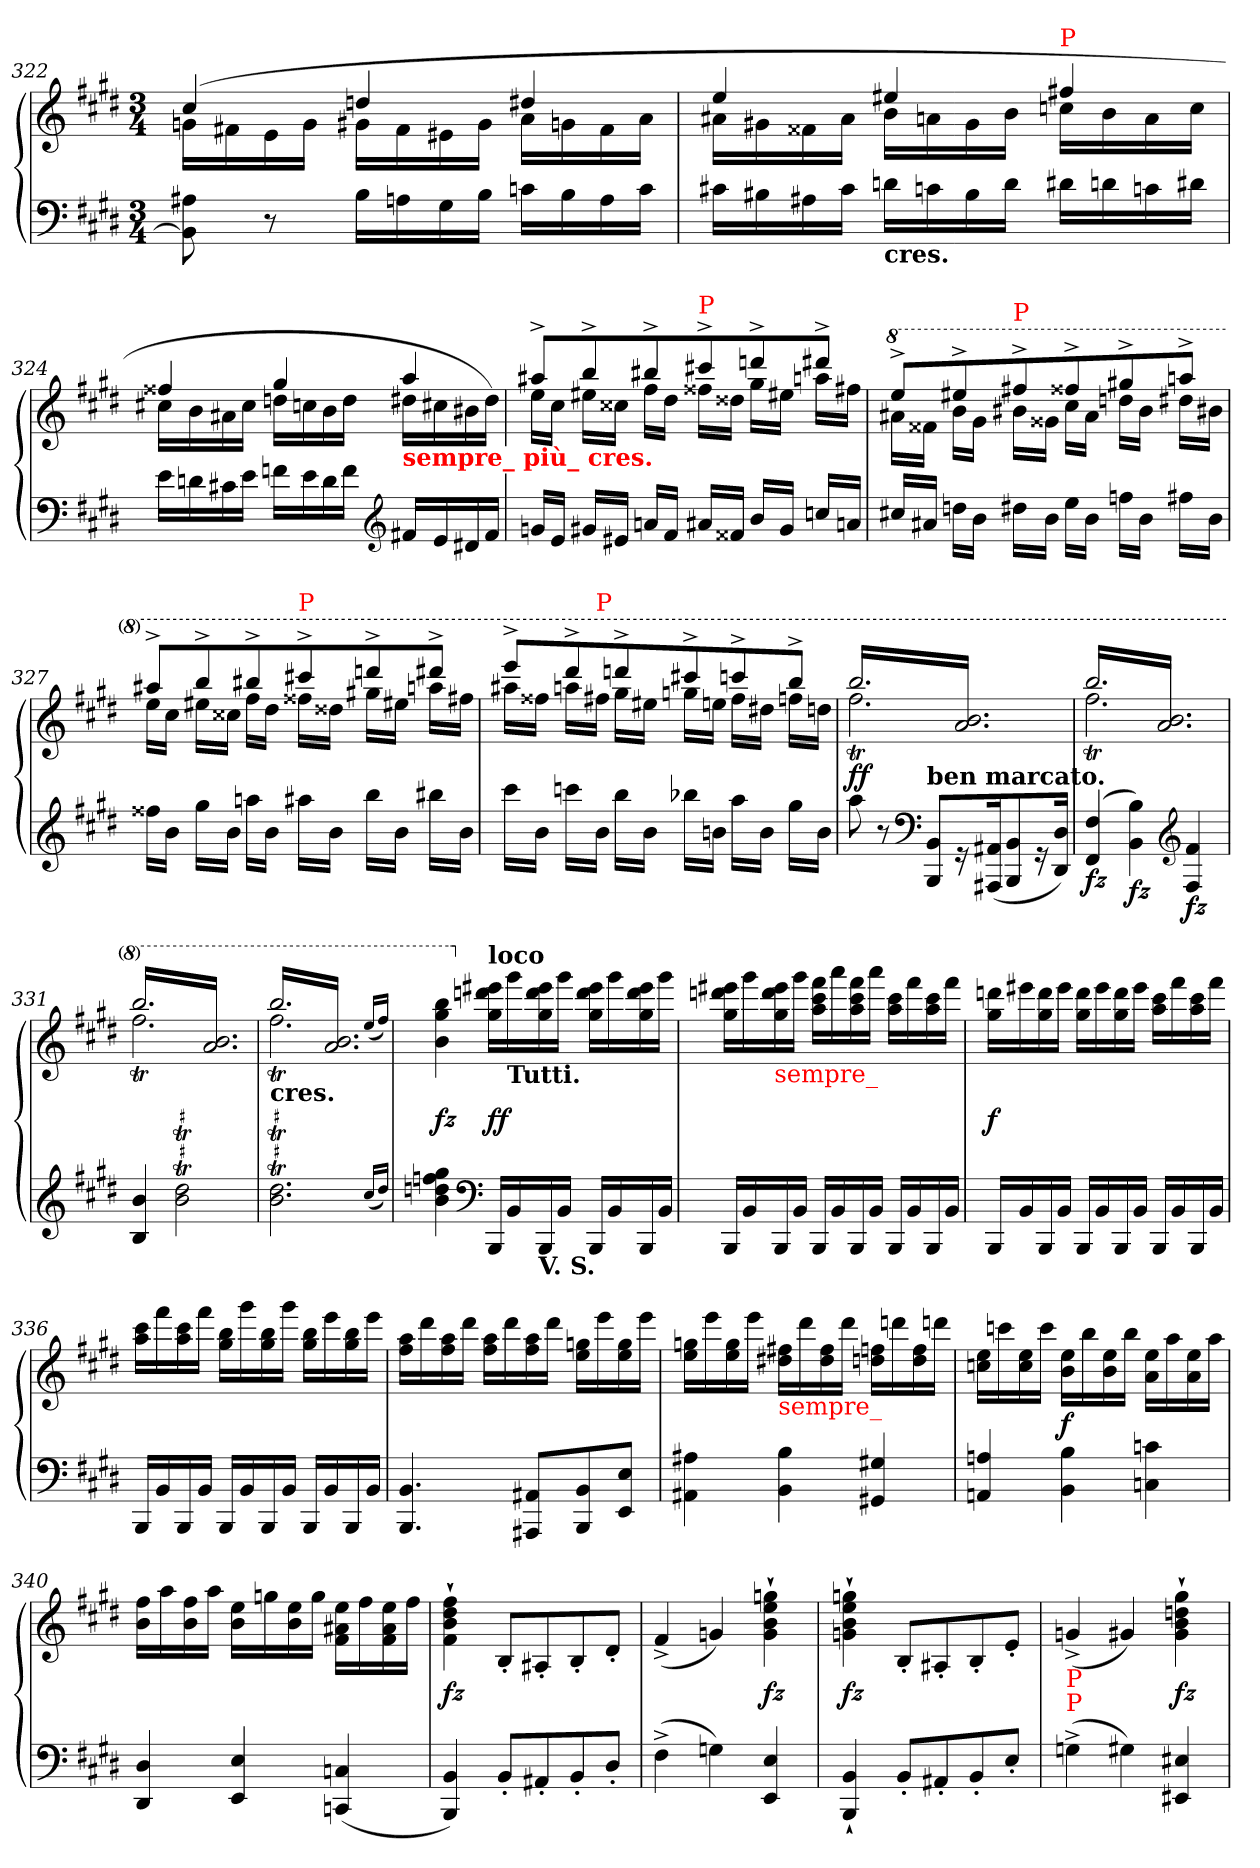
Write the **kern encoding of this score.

**kern	**kern	**dynam
*part1	*part1	*part1
*staff2	*staff1	*staff1/2
*clefF4	*clefG2	*
*k[f#c#g#d#]	*k[f#c#g#d#]	*
*M3/4	*M3/4	*
=322	=322	=322
*	*^	*
8A#X 8BB]	(>4cc#	16gnLL	.
.	.	16f#X	.
8r	.	16e	.
.	.	16gJJ	.
16BLL	4ddn	16g#XLL	.
16An	.	16f#	.
16G#	.	16e#X	.
16BJJ	.	16g#JJ	.
16cnLL	4dd#X	16aLL	.
16B	.	16gn	.
16A	.	16f#	.
16cJJ	.	16aJJ	.
=323	=323	=323	=323
16c#XLL	4ee	16a#XLL	.
16B#X	.	16g#X	.
16A#X	.	16f##X	.
16c#JJ	.	16a#JJ	.
!LO:TX:b:B:t=cres.	!	!	!
16dnLL	4ee#X	16bLL	.
16cn	.	16an	.
16B#	.	16g#	.
16dJJ	.	16bJJ	.
!	!LO:TX:a:color=red:t=P	!	!
16d#XLL	4ff#X	16ccnLL	.
16dn	.	16b	.
16cn	.	16a	.
16d#XJJ	.	16ccJJ	.
=324	=324	=324	=324
16eLL	4ff##X	16cc#XLL	.
16dn	.	16b	.
16c#X	.	16a#X	.
16eJJ	.	16cc#JJ	.
16fnLL	4gg#	16ddnLL	.
16e	.	16ccn	.
16d	.	16b	.
16fJJ	.	16ddJJ	.
*clefG2	*	*	*
!	!LO:TX:b:B:color=red:t=sempre_ più_ cres.	!	!
16f#XLL	4aa	16dd#XLL	.
16e	.	16cc#X	.
16d#X	.	16b#X	.
16f#JJ	.	16dd#JJ)	.
=325	=325	=325	=325
16gnLL	8aa#X^>L	16eeLL	.
16eJJ	.	16cc#JJ	.
16g#XLL	8bb^>	16ee#XLL	.
16e#XJJ	.	16cc##XJJ	.
16anLL	8bb#X^>	16ff#LL	.
16f#JJ	.	16dd#JJ	.
!	!LO:TX:a:color=red:t=P	!	!
16a#XLL	8ccc#X^>	16ff##XLL	.
16f##XJJ	.	16dd##XJJ	.
16bLL	8dddn^>	16gg#LL	.
16g#JJ	.	16ee#XJJ	.
16ccn/LL	8ddd#X^>J	16aanLL	.
16anJJ	.	16ff#XJJ	.
=326	=326	=326	=326
*	*8va	*	*
16cc#X/LL	8eee^>L	16aa#XLL	.
16a#XJJ	.	16ff##XJJ	.
16ddnLL	8eee#X^>	16bbLL	.
16bJJ	.	16gg#JJ	.
!	!LO:TX:a:color=red:t=P	!	!
16dd#XLL	8fff#X^>	16bb#XLL	.
16bJJ	.	16gg##XJJ	.
16eeLL	8fff##X^>	16ccc#LL	.
16bJJ	.	16aa#JJ	.
16ffnLL	8ggg#X^>	16dddnLL	.
16bJJ	.	16bb#JJ	.
16ff#XLL	8aaan^>J	16ddd#XLL	.
16bJJ	.	16bb#XJJ	.
=327	=327	=327	=327
16ff##XLL	8aaa#X^>L	16eeeLL	.
16bJJ	.	16ccc#JJ	.
16gg#LL	8bbb^>	16eee#XLL	.
16bJJ	.	16ccc##XJJ	.
16aanLL	8bbb#X^>	16fff#LL	.
16bJJ	.	16ddd#JJ	.
!	!LO:TX:a:color=red:t=P	!	!
16aa#XLL	8cccc#X^>	16fff##XLL	.
16bJJ	.	16ddd##XJJ	.
16bbLL	8ddddn^>	16ggg#XLL	.
16bJJ	.	16eee#XJJ	.
16bb#XLL	8dddd#X^>J	16aaanLL	.
16bJJ	.	16fff#XJJ	.
=328	=328	=328	=328
16ccc#LL	8eeee^>L	16aaa#XLL	.
16bJJ	.	16fff##XJJ	.
16cccnLL	8dddd#^>	16aaanLL	.
!	!	!LO:TX:a:color=red:t=P	!
16bJJ	.	16fff#XJJ	.
16bbLL	8ddddn^>	16ggg#LL	.
16bJJ	.	16eee#XJJ	.
16bb-XLL	8cccc#X^>	16gggnLL	.
16bnJJ	.	16eeenJJ	.
16aaLL	8ccccn^>	16fff#LL	.
16bJJ	.	16ddd#XJJ	.
16gg#LL	8bbb^>J	16fffnLL	.
16bJJ	.	16dddnJJ	.
=329	=329	=329	=329
!	!LO:TX:a:color=red:t=P	!	!
*	*tremolo	*	*
8aa	16bbbLL	2.fff#T<	ff
.	16bb 16aa	.	.
8r	16bbb	.	.
.	16bb 16aa	.	.
*clefF4	*	*	*
!LO:TX:a:B:t=ben marcato.	!	!	!
8BB 8BBBL	16bbb	.	.
.	16bb 16aa	.	.
16r	16bbb	.	.
(<16AA#X 16AAA#Xk	16bb 16aa	.	.
8BB 8BBB	16bbb	.	.
.	16bb 16aa	.	.
16r	16bbb	.	.
16D# 16DD#Jk)	16bb 16aaJJ	.	.
=330	=330	=330	=330
!	!	!	!LO:DY:b=2
(>4F# 4FF#	16bbbLL	2.fff#T<	fz
.	16bb 16aa	.	.
.	16bbb	.	.
.	16bb 16aa	.	.
!	!	!	!LO:DY:b=2
4B 4BB)	16bbb	.	fz
.	16bb 16aa	.	.
.	16bbb	.	.
.	16bb 16aa	.	.
*clefG2	*	*	*
!	!	!	!LO:DY:b=2
4f# 4F#	16bbb	.	fz
.	16bb 16aa	.	.
.	16bbb	.	.
.	16bb 16aaJJ	.	.
=331	=331	=331	=331
4b 4B	16bbbLL	2.fff#T<	.
.	16bb 16aa	.	.
.	16bbb	.	.
.	16bb 16aa	.	.
2dd#T< 2bT<	16bbb	.	.
.	16bb 16aa	.	.
.	16bbb	.	.
.	16bb 16aa	.	.
.	16bbb	.	.
.	16bb 16aa	.	.
.	16bbb	.	.
.	16bb 16aaJJ	.	.
=332	=332	=332	=332
!	!LO:TX:c:B:t=cres.	!	!
2.dd#T< 2.bT<	16bbbLL	2.fff#T<	.
.	16bb 16aa	.	.
.	16bbb	.	.
.	16bb 16aa	.	.
.	16bbb	.	.
.	16bb 16aa	.	.
.	16bbb	.	.
.	16bb 16aa	.	.
.	16bbb	.	.
.	16bb 16aa	.	.
.	16bbb	.	.
.	16bb 16aaJJ	.	.
*	*Xtremolo	*	*
*	*v	*v	*
(<16qqcc#LL	(<16qqeeeLL	.
16qqdd#JJ)	16qqfff#JJ)	.
=333	=333	=333
4gg# 4ffn 4ddn 4b	4bbb 4ggg# 4bb	fz
.	.	.
.	.	.
.	.	.
*clefF4	*	*
*	*X8va	*
!	!LO:TX:a:B:t=loco	!
16BBB!LL	16eee#X!\ 16dddn!\ 16gg#!\LL	ff
!	!LO:TX:b:B:t=Tutti.	!
16BB!	16ggg#!\	.
!LO:TX:b:B:t=V. S.	!	!
16BBB!	16eee#!\ 16ddd!\ 16gg#!\	.
16BB!JJ	16ggg#!\JJ	.
16BBB!LL	16eee#!\ 16ddd!\ 16gg#!\LL	.
16BB!	16ggg#!\	.
16BBB!	16eee#!\ 16ddd!\ 16gg#!\	.
16BB!JJ	16ggg#!\JJ	.
=334	=334	=334
16BBB!LL	16eee#X!\ 16dddn!\ 16gg#!\LL	.
16BB!	16ggg#!\	.
!	!LO:TX:b:color=red:t=sempre_	!
16BBB!	16eee#!\ 16ddd!\ 16gg#!\	.
16BB!JJ	16ggg#!\JJ	.
16BBB!LL	16fff#!\ 16ccc#!\ 16aa!\LL	.
16BB!	16aaa!\	.
16BBB!	16fff#!\ 16ccc#!\ 16aa!\	.
16BB!JJ	16aaa!\JJ	.
16BBB!LL	16ccc#!\ 16aa!\LL	.
16BB!	16fff#!\	.
16BBB!	16ccc#!\ 16aa!\	.
16BB!JJ	16fff#!\JJ	.
=335	=335	=335
16BBB!LL	16dddn!\ 16gg#!\LL	f
16BB!	16eee#X!\	.
16BBB!	16ddd!\ 16gg#!\	.
16BB!JJ	16eee#!\JJ	.
16BBB!LL	16ddd!\ 16gg#!\LL	.
16BB!	16eee#!\	.
16BBB!	16ddd!\ 16gg#!\	.
16BB!JJ	16eee#!\JJ	.
16BBB!LL	16ccc#!\ 16aa!\LL	.
16BB!	16fff#!\	.
16BBB!	16ccc#!\ 16aa!\	.
16BB!JJ	16fff#!\JJ	.
=336	=336	=336
16BBB!LL	16ccc#!\ 16aa!\LL	.
16BB!	16fff#!\	.
16BBB!	16ccc#!\ 16aa!\	.
16BB!JJ	16fff#!\JJ	.
16BBB!LL	16bb!\ 16gg#!\LL	.
16BB!	16ggg#!\	.
16BBB!	16bb!\ 16gg#!\	.
16BB!JJ	16ggg#!\JJ	.
16BBB!LL	16bb!\ 16gg#!\LL	.
16BB!	16eee!\	.
16BBB!	16bb!\ 16gg#!\	.
16BB!JJ	16eee!\JJ	.
=337	=337	=337
4.BB! 4.BBB!	16aa!\ 16ff#!\LL	.
.	16ddd#!\	.
.	16aa!\ 16ff#!\	.
.	16ddd#!\JJ	.
.	16aa!\ 16ff#!\LL	.
.	16ddd#!\	.
8AA#X! 8AAA#X!L	16aa!\ 16ff#!\	.
.	16ddd#!\JJ	.
8BB! 8BBB!	16ggn!\ 16ee!\LL	.
.	16eee!\	.
8E! 8EE!J	16gg!\ 16ee!\	.
.	16eee!\JJ	.
=338	=338	=338
4A#X! 4AA#X!	16ggn!\ 16ee!\LL	.
.	16eee!\	.
.	16gg!\ 16ee!\	.
.	16eee!\JJ	.
!	!LO:TX:b:color=red:t=sempre_	!
4B! 4BB!	16ff#X!\ 16dd#X!\LL	.
.	16ddd#!	.
.	16ff#! 16dd#!	.
.	16ddd#!JJ	.
4G#X!/ 4GG#X!/	16ffn!\ 16ddn!\LL	.
.	16dddn!	.
.	16ff! 16dd!	.
.	16dddn!JJ	.
=339	=339	=339
4An!/ 4AAn!/	16ee!\ 16ccn!\LL	.
.	16cccn!\	.
.	16ee!\ 16cc!\	.
.	16ccc!\JJ	.
4B! 4BB!	16ee!\ 16b!\LL	f
.	16bb!\	.
.	16ee!\ 16b!\	.
.	16bb!\JJ	.
4cn! 4Cn!	16ee!\ 16a!\LL	.
.	16aa!\	.
.	16ee!\ 16a!\	.
.	16aa!\JJ	.
=340	=340	=340
4D#! 4DD#!	16ff#!\ 16b!\LL	.
.	16aa!\	.
.	16ff#!\ 16b!\	.
.	16aa!\JJ	.
4E! 4EE!	16ee!\ 16b!\LL	.
.	16ggn!\	.
.	16ee!\ 16b!\	.
.	16gg!\JJ	.
(<4Cn! 4CCn!	16ee!\ 16a#X!\ 16f#!\LL	.
.	16ff#!\	.
.	16ee!\ 16a#!\ 16f#!\	.
.	16ff#!\JJ	.
=341	=341	=341
4BB! 4BBB!)	4ff#!` 4dd#!` 4b!` 4f#!`	fz
8BB'!L	8B'!L	.
8AA#X'!	8A#X'!	.
8BB'!	8B'!	.
8D#'!J	8d#'!J	.
=342	=342	=342
(>4F#^>!	(<4f#^<!	.
4Gn!)	4gn!)	.
4E! 4EE!	4ggn!`> 4ee!`> 4b!`> 4g!`>	fz
=343	=343	=343
4BB!`< 4BBB!`<	4ggn!`> 4ee!`> 4b!`> 4gn!`>	fz
8BB'!L	8B'<!L	.
8AA#X'!	8A#X'<!	.
8BB'!	8B'<!	.
8E'!J	8e'<!J	.
=344	=344	=344
!	!LO:TX:b:color=red:t=P	!
!	!LO:TX:b:color=red:t=P	!
(>4Gn^>!	(<4gn^<!	.
4G#X!)	4g#X!)	.
4E#X! 4EE#X!	4gg#!`> 4ddn!`> 4b!`> 4g#!`>	fz
=	=	=
*-	*-	*-
